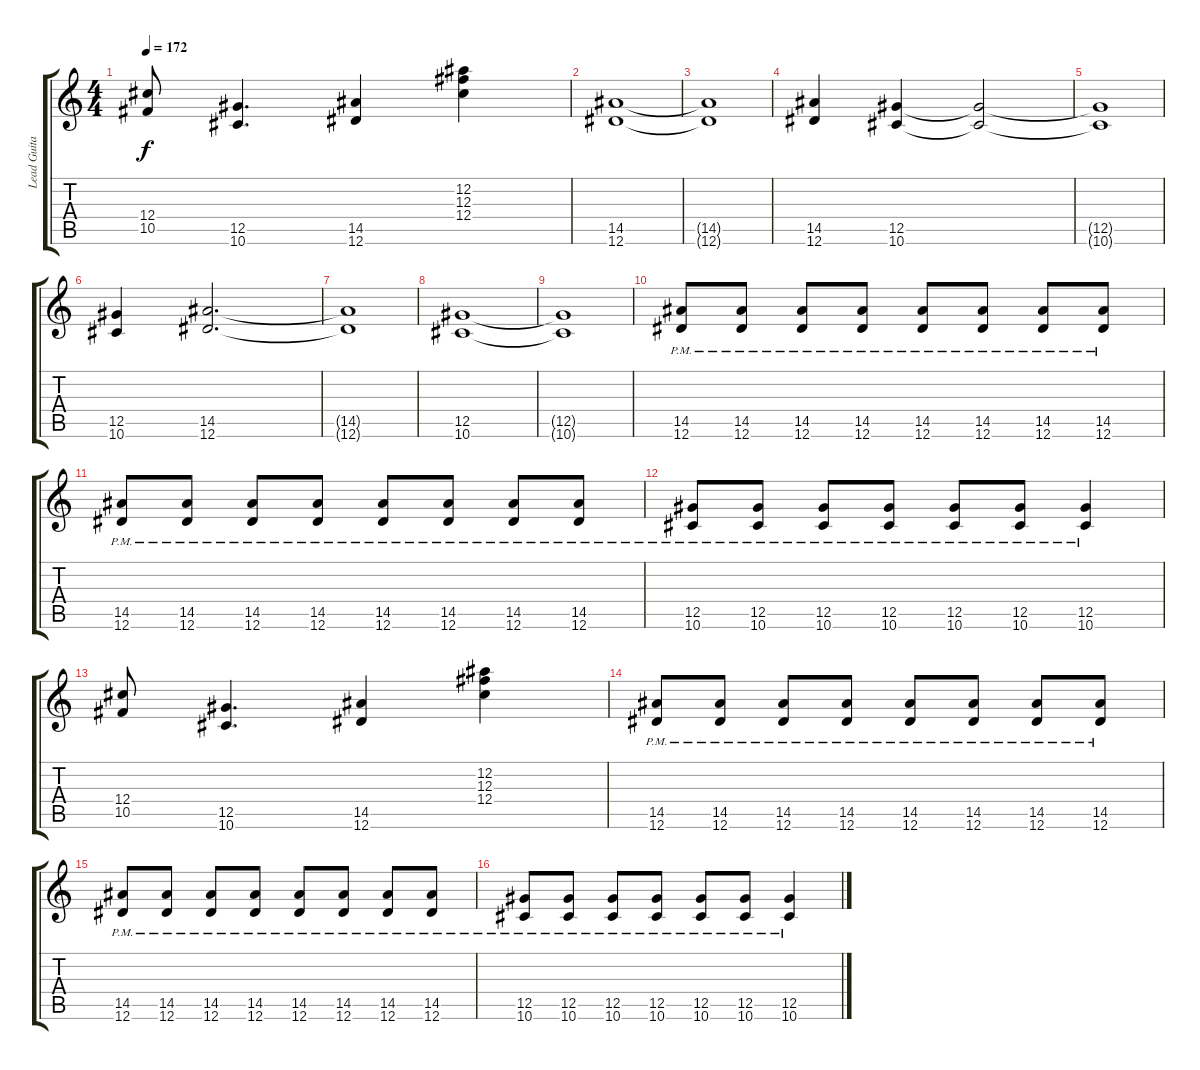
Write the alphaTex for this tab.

\track ("Lead Guitar" "Lead Guita") {instrument distortionguitar}
\staff {score tabs}
\tuning (Eb4 Bb3 Gb3 Db3 Ab2 Eb2) {hide}
\ts (4 4)
\tempo 172
\clef g2
\ks c
(12.4 10.5).8{dy f} (12.5 10.6).4{d} (14.5 12.6).4 (12.2 12.3 12.4).4 |
(14.5 12.6).1 |
(14.5{t} 12.6{t}).1 |
(14.5 12.6).4 (12.5 10.6).4 (12.5{t} 10.6{t}).2 |
(12.5{t} 10.6{t}).1 |
(12.5 10.6).4 (14.5 12.6).2{d} |
(14.5{t} 12.6{t}).1 |
(12.5 10.6).1 |
(12.5{t} 10.6{t}).1 |
(14.5{pm} 12.6{pm}).8 (14.5{pm} 12.6{pm}).8 (14.5{pm} 12.6{pm}).8 (14.5{pm} 12.6{pm}).8 (14.5{pm} 12.6{pm}).8 (14.5{pm} 12.6{pm}).8 (14.5{pm} 12.6{pm}).8 (14.5{pm} 12.6{pm}).8 |
(14.5{pm} 12.6{pm}).8 (14.5{pm} 12.6{pm}).8 (14.5{pm} 12.6{pm}).8 (14.5{pm} 12.6{pm}).8 (14.5{pm} 12.6{pm}).8 (14.5{pm} 12.6{pm}).8 (14.5{pm} 12.6{pm}).8 (14.5{pm} 12.6{pm}).8 |
(12.5{pm} 10.6{pm}).8 (12.5{pm} 10.6{pm}).8 (12.5{pm} 10.6{pm}).8 (12.5{pm} 10.6{pm}).8 (12.5{pm} 10.6{pm}).8 (12.5{pm} 10.6{pm}).8 (12.5{pm} 10.6{pm}).4 |
(12.4 10.5).8 (12.5 10.6).4{d} (14.5 12.6).4 (12.2 12.3 12.4).4 |
(14.5{pm} 12.6{pm}).8 (14.5{pm} 12.6{pm}).8 (14.5{pm} 12.6{pm}).8 (14.5{pm} 12.6{pm}).8 (14.5{pm} 12.6{pm}).8 (14.5{pm} 12.6{pm}).8 (14.5{pm} 12.6{pm}).8 (14.5{pm} 12.6{pm}).8 |
(14.5{pm} 12.6{pm}).8 (14.5{pm} 12.6{pm}).8 (14.5{pm} 12.6{pm}).8 (14.5{pm} 12.6{pm}).8 (14.5{pm} 12.6{pm}).8 (14.5{pm} 12.6{pm}).8 (14.5{pm} 12.6{pm}).8 (14.5{pm} 12.6{pm}).8 |
(12.5{pm} 10.6{pm}).8 (12.5{pm} 10.6{pm}).8 (12.5{pm} 10.6{pm}).8 (12.5{pm} 10.6{pm}).8 (12.5{pm} 10.6{pm}).8 (12.5{pm} 10.6{pm}).8 (12.5{pm} 10.6{pm}).4
